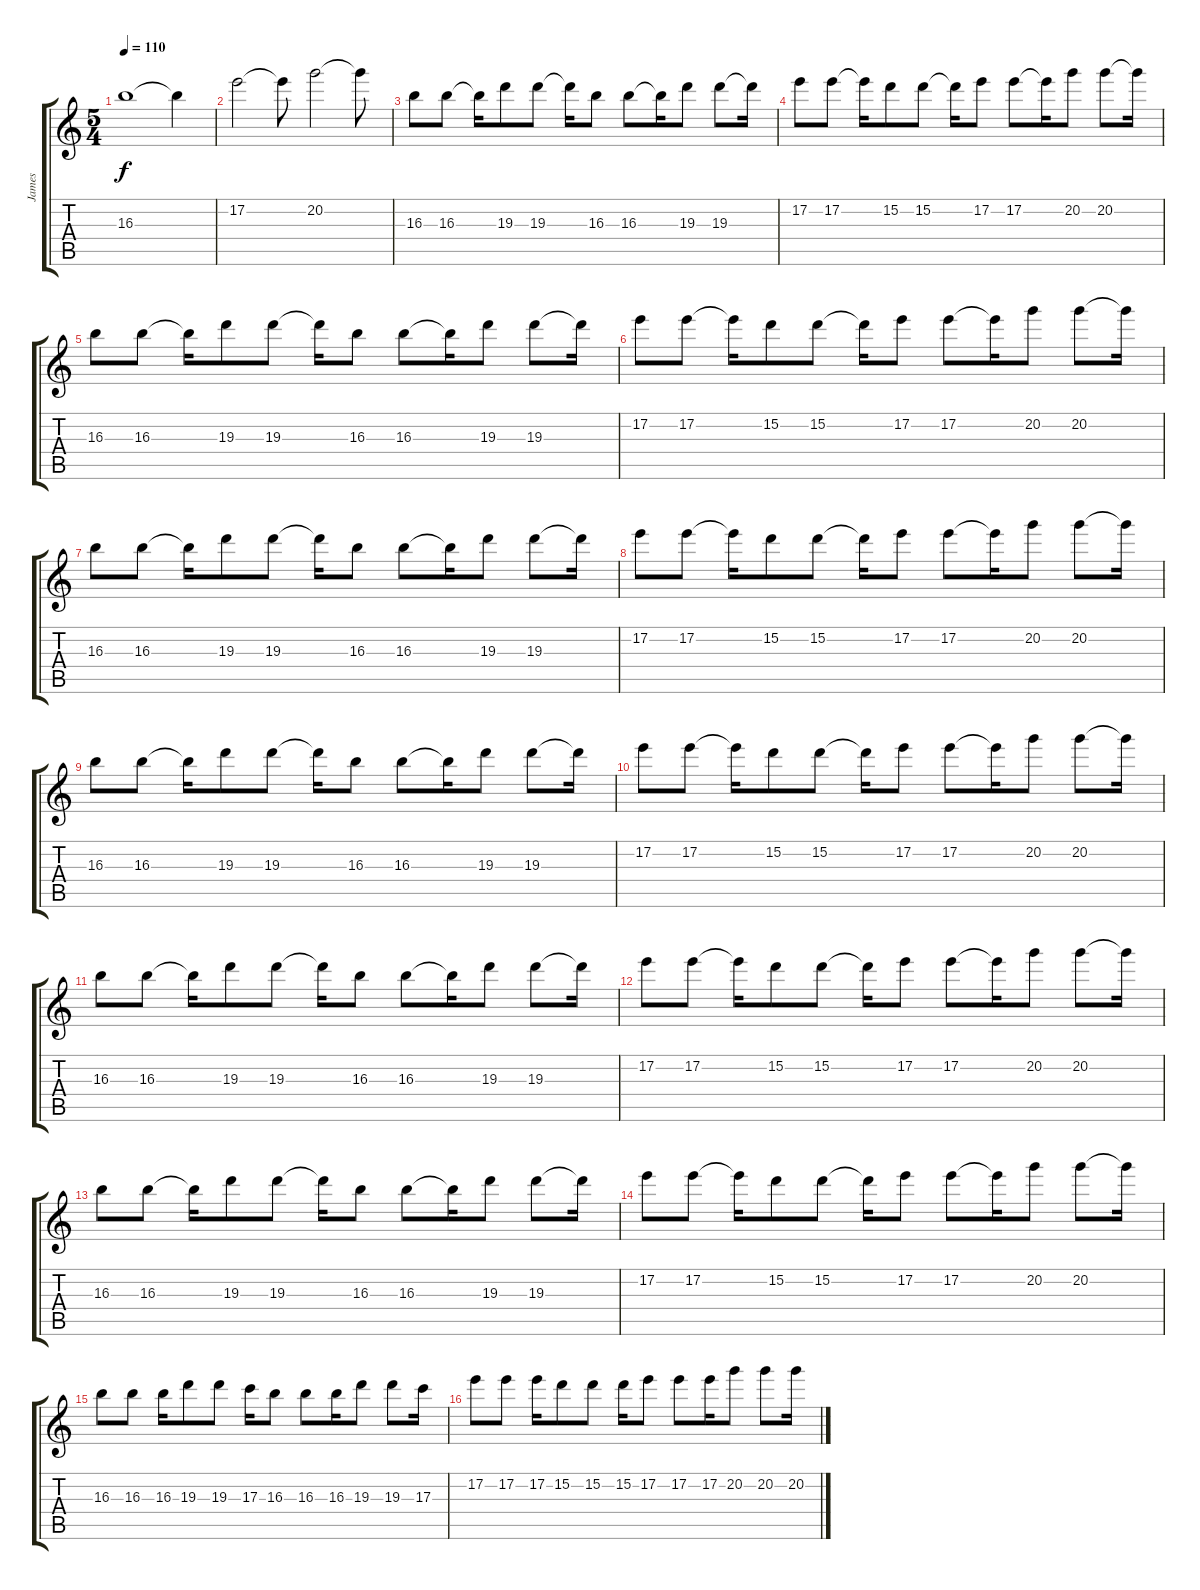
\track ("James" "James") {instrument distortionguitar}
\staff {score tabs}
\tuning (E4 B3 G3 D3 A2 D2) {hide}
\ts (5 4)
\tempo 110
\clef g2
\ks c
16.3.1{dy f} 16.3{t}.4 |
17.2.2 17.2{t}.8 20.2.2 20.2{t}.8 |
16.3.8 16.3.8 16.3{t}.16 19.3.8 19.3.8 19.3{t}.16 16.3.8 16.3.8 16.3{t}.16 19.3.8 19.3.8 19.3{t}.16 |
17.2.8 17.2.8 17.2{t}.16 15.2.8 15.2.8 15.2{t}.16 17.2.8 17.2.8 17.2{t}.16 20.2.8 20.2.8 20.2{t}.16 |
16.3.8 16.3.8 16.3{t}.16 19.3.8 19.3.8 19.3{t}.16 16.3.8 16.3.8 16.3{t}.16 19.3.8 19.3.8 19.3{t}.16 |
17.2.8 17.2.8 17.2{t}.16 15.2.8 15.2.8 15.2{t}.16 17.2.8 17.2.8 17.2{t}.16 20.2.8 20.2.8 20.2{t}.16 |
16.3.8 16.3.8 16.3{t}.16 19.3.8 19.3.8 19.3{t}.16 16.3.8 16.3.8 16.3{t}.16 19.3.8 19.3.8 19.3{t}.16 |
17.2.8 17.2.8 17.2{t}.16 15.2.8 15.2.8 15.2{t}.16 17.2.8 17.2.8 17.2{t}.16 20.2.8 20.2.8 20.2{t}.16 |
16.3.8 16.3.8 16.3{t}.16 19.3.8 19.3.8 19.3{t}.16 16.3.8 16.3.8 16.3{t}.16 19.3.8 19.3.8 19.3{t}.16 |
17.2.8 17.2.8 17.2{t}.16 15.2.8 15.2.8 15.2{t}.16 17.2.8 17.2.8 17.2{t}.16 20.2.8 20.2.8 20.2{t}.16 |
16.3.8 16.3.8 16.3{t}.16 19.3.8 19.3.8 19.3{t}.16 16.3.8 16.3.8 16.3{t}.16 19.3.8 19.3.8 19.3{t}.16 |
17.2.8 17.2.8 17.2{t}.16 15.2.8 15.2.8 15.2{t}.16 17.2.8 17.2.8 17.2{t}.16 20.2.8 20.2.8 20.2{t}.16 |
16.3.8 16.3.8 16.3{t}.16 19.3.8 19.3.8 19.3{t}.16 16.3.8 16.3.8 16.3{t}.16 19.3.8 19.3.8 19.3{t}.16 |
17.2.8 17.2.8 17.2{t}.16 15.2.8 15.2.8 15.2{t}.16 17.2.8 17.2.8 17.2{t}.16 20.2.8 20.2.8 20.2{t}.16 |
16.3.8 16.3.8 16.3.16 19.3.8 19.3.8 17.3.16 16.3.8 16.3.8 16.3.16 19.3.8 19.3.8 17.3.16 |
17.2.8 17.2.8 17.2.16 15.2.8 15.2.8 15.2.16 17.2.8 17.2.8 17.2.16 20.2.8 20.2.8 20.2.16
